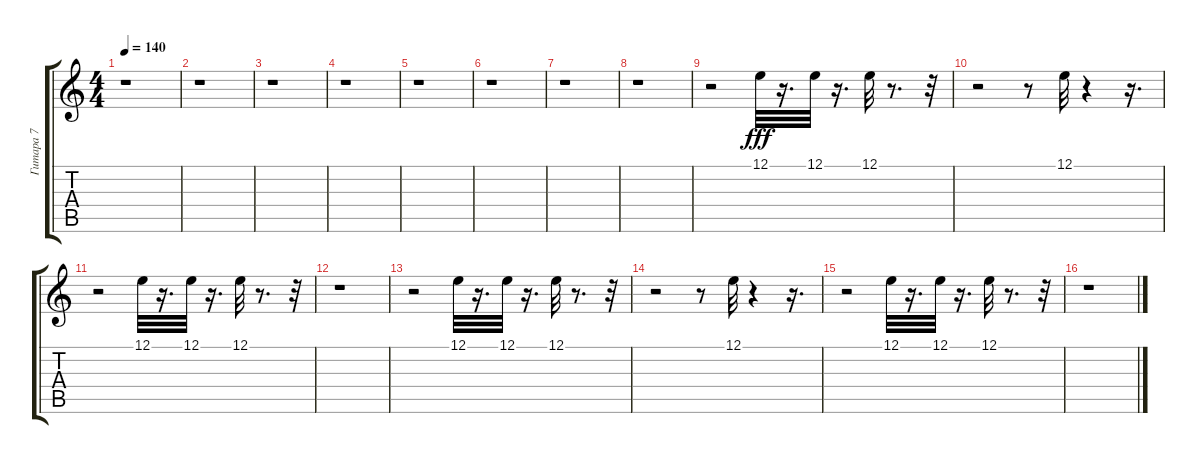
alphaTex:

\track ("Гитара 7" "Гитара 7") {instrument guitarfretnoise}
\staff {score tabs}
\tuning (E4 B3 G3 D3 A2 E2) {hide}
\ts (4 4)
\tempo 140
\clef g2
\ks c
r.1{dy fff} |
r.1 |
r.1 |
r.1 |
r.1 |
r.1 |
r.1 |
r.1 |
r.2 12.1.32 r.16{d} 12.1.32 r.16{d} 12.1.32 r.8{d} r.32 |
r.2 r.8 12.1.32 r.4 r.16{d} |
r.2 12.1.32 r.16{d} 12.1.32 r.16{d} 12.1.32 r.8{d} r.32 |
r.1 |
r.2 12.1.32 r.16{d} 12.1.32 r.16{d} 12.1.32 r.8{d} r.32 |
r.2 r.8 12.1.32 r.4 r.16{d} |
r.2 12.1.32 r.16{d} 12.1.32 r.16{d} 12.1.32 r.8{d} r.32 |
r.1
